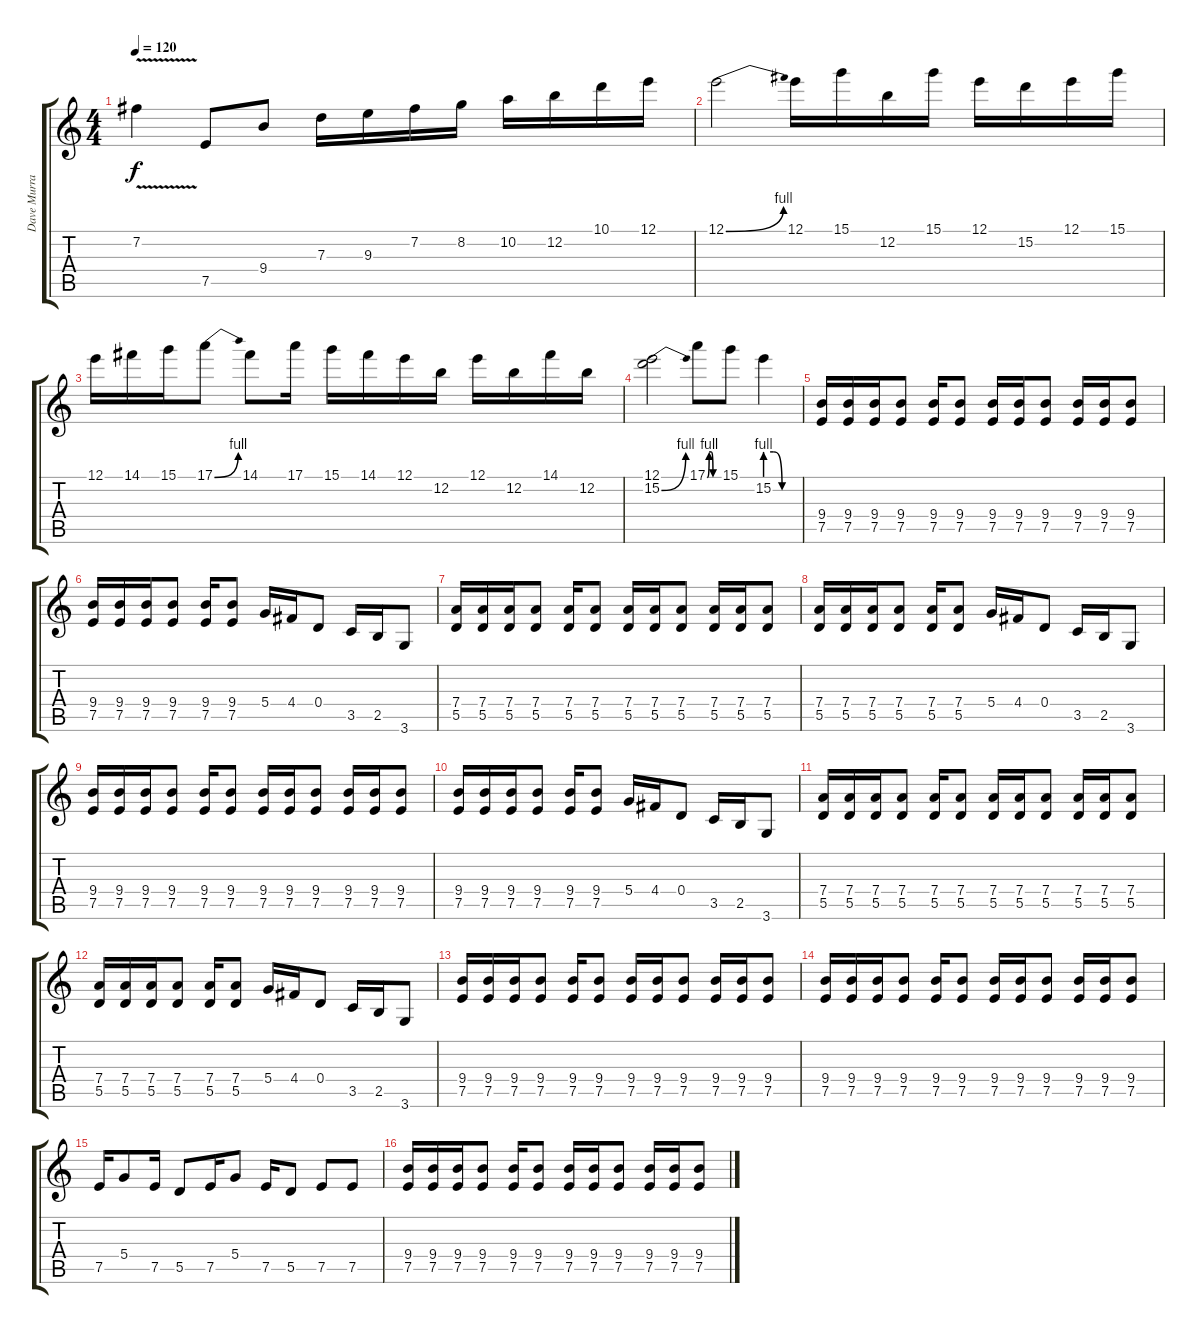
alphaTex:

\track ("Dave Murray" "Dave Murra") {instrument distortionguitar}
\staff {score tabs}
\tuning (E4 B3 G3 D3 A2 E2) {hide}
\ts (4 4)
\tempo 120
\clef g2
\ks c
7.2{v}.4{dy f} 7.5.8 9.4.8 7.3.16 9.3.16 7.2.16 8.2.16 10.2.16 12.2.16 10.1.16 12.1.16 |
12.1{be (bend 0 0 60 4)}.2 12.1.16 15.1.16 12.2.16 15.1.16 12.1.16 15.2.16 12.1.16 15.1.16 |
12.1.16 14.1.16 15.1.16 17.1{be (bend 0 0 60 4)}.8 14.1.8 17.1.16 15.1.16 14.1.16 12.1.16 12.2.16 12.1.16 12.2.16 14.1.16 12.2.16 |
(12.1 15.2{be (bend 0 0 60 4)}).2 17.1{be (custom 0 0 10 4 20 4 30 0 60 0)}.8 15.1.8 15.2{be (custom 0 4 15 4 30 0 60 0)}.4 |
(9.4 7.5).16{volume 12} (9.4 7.5).16 (9.4 7.5).16 (9.4 7.5).8 (9.4 7.5).16 (9.4 7.5).8 (9.4 7.5).16 (9.4 7.5).16 (9.4 7.5).8 (9.4 7.5).16 (9.4 7.5).16 (9.4 7.5).8 |
(9.4 7.5).16 (9.4 7.5).16 (9.4 7.5).16 (9.4 7.5).8 (9.4 7.5).16 (9.4 7.5).8 5.4.16 4.4.16 0.4.8 3.5.16 2.5.16 3.6.8 |
(7.4 5.5).16 (7.4 5.5).16 (7.4 5.5).16 (7.4 5.5).8 (7.4 5.5).16 (7.4 5.5).8 (7.4 5.5).16 (7.4 5.5).16 (7.4 5.5).8 (7.4 5.5).16 (7.4 5.5).16 (7.4 5.5).8 |
(7.4 5.5).16 (7.4 5.5).16 (7.4 5.5).16 (7.4 5.5).8 (7.4 5.5).16 (7.4 5.5).8 5.4.16 4.4.16 0.4.8 3.5.16 2.5.16 3.6.8 |
(9.4 7.5).16 (9.4 7.5).16 (9.4 7.5).16 (9.4 7.5).8 (9.4 7.5).16 (9.4 7.5).8 (9.4 7.5).16 (9.4 7.5).16 (9.4 7.5).8 (9.4 7.5).16 (9.4 7.5).16 (9.4 7.5).8 |
(9.4 7.5).16 (9.4 7.5).16 (9.4 7.5).16 (9.4 7.5).8 (9.4 7.5).16 (9.4 7.5).8 5.4.16 4.4.16 0.4.8 3.5.16 2.5.16 3.6.8 |
(7.4 5.5).16 (7.4 5.5).16 (7.4 5.5).16 (7.4 5.5).8 (7.4 5.5).16 (7.4 5.5).8 (7.4 5.5).16 (7.4 5.5).16 (7.4 5.5).8 (7.4 5.5).16 (7.4 5.5).16 (7.4 5.5).8 |
(7.4 5.5).16 (7.4 5.5).16 (7.4 5.5).16 (7.4 5.5).8 (7.4 5.5).16 (7.4 5.5).8 5.4.16 4.4.16 0.4.8 3.5.16 2.5.16 3.6.8 |
(9.4 7.5).16{volume 14} (9.4 7.5).16 (9.4 7.5).16 (9.4 7.5).8 (9.4 7.5).16 (9.4 7.5).8 (9.4 7.5).16 (9.4 7.5).16 (9.4 7.5).8 (9.4 7.5).16 (9.4 7.5).16 (9.4 7.5).8 |
(9.4 7.5).16 (9.4 7.5).16 (9.4 7.5).16 (9.4 7.5).8 (9.4 7.5).16 (9.4 7.5).8 (9.4 7.5).16 (9.4 7.5).16 (9.4 7.5).8 (9.4 7.5).16 (9.4 7.5).16 (9.4 7.5).8 |
7.5.16 5.4.8 7.5.16 5.5.8 7.5.16 5.4.8 7.5.16 5.5.8 7.5.8 7.5.8 |
(9.4 7.5).16 (9.4 7.5).16 (9.4 7.5).16 (9.4 7.5).8 (9.4 7.5).16 (9.4 7.5).8 (9.4 7.5).16 (9.4 7.5).16 (9.4 7.5).8 (9.4 7.5).16 (9.4 7.5).16 (9.4 7.5).8
